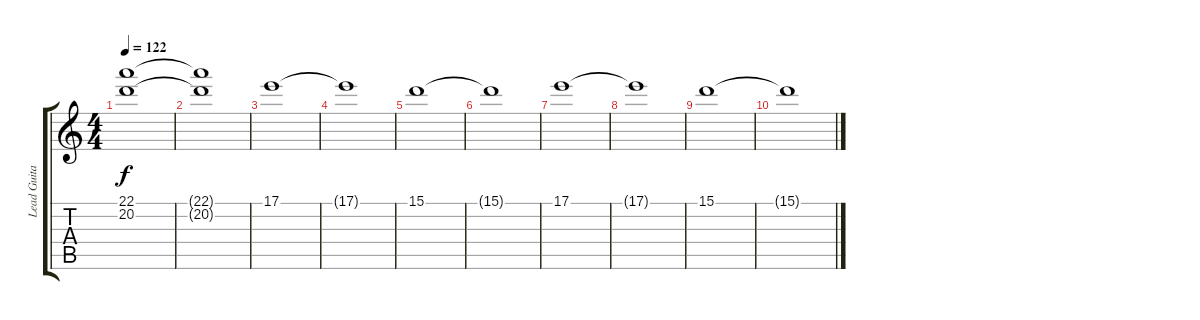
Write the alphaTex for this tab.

\track ("Lead Guitar" "Lead Guita") {instrument distortionguitar}
\staff {score tabs}
\tuning (B3 Gb3 D3 A2 E2 B1) {hide}
\ts (4 4)
\tempo 122
\clef g2
\ks c
(22.1 20.2).1{dy f} |
(22.1{t} 20.2{t}).1 |
17.1.1{volume 4} |
17.1{t}.1 |
15.1.1 |
15.1{t}.1 |
17.1.1{volume 0} |
17.1{t}.1 |
15.1.1 |
15.1{t}.1
